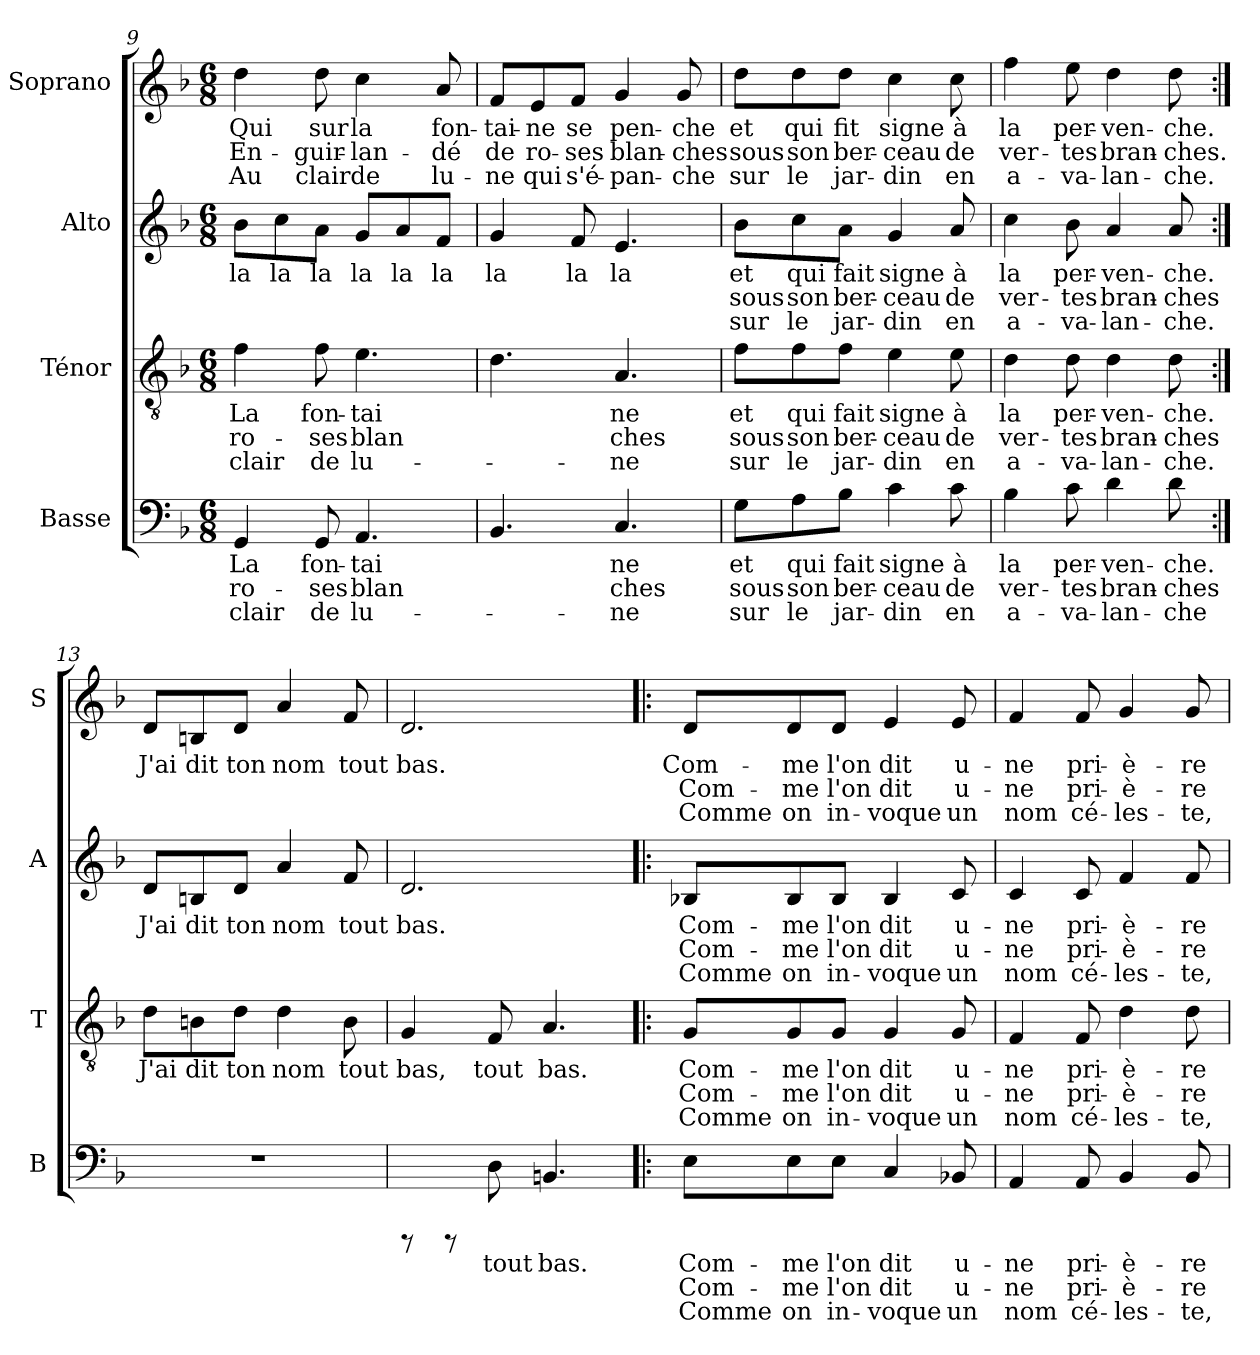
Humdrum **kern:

**kern	**text	**text	**text	**kern	**text	**text	**text	**kern	**text	**text	**text	**kern	**text	**text	**text
*part4	*part4	*part4	*part4	*part3	*part3	*part3	*part3	*part2	*part2	*part2	*part2	*part1	*part1	*part1	*part1
*staff4	*staff4	*staff4	*staff4	*staff3	*staff3	*staff3	*staff3	*staff2	*staff2	*staff2	*staff2	*staff1	*staff1	*staff1	*staff1
*I"Basse	*	*	*	*I"Ténor	*	*	*	*I"Alto	*	*	*	*I"Soprano	*	*	*
*I'B	*	*	*	*I'T	*	*	*	*I'A	*	*	*	*I'S	*	*	*
*clefF4	*	*	*	*clefGv2	*	*	*	*clefG2	*	*	*	*clefG2	*	*	*
*k[b-]	*	*	*	*k[b-]	*	*	*	*k[b-]	*	*	*	*k[b-]	*	*	*
*F:	*	*	*	*F:	*	*	*	*F:	*	*	*	*F:	*	*	*
*M6/8	*	*	*	*M6/8	*	*	*	*M6/8	*	*	*	*M6/8	*	*	*
=9	=9	=9	=9	=9	=9	=9	=9	=9	=9	=9	=9	=9	=9	=9	=9
!	!LO:LY:b:cj	!LO:LY:b:cj	!LO:LY:b:cj	!	!LO:LY:b:cj	!LO:LY:b:cj	!LO:LY:b:cj	!	!LO:LY:b:cj	!	!	!	!LO:LY:b:cj	!LO:LY:b:cj	!LO:LY:b:cj
4GG/	La	ro-	-clair	4f\	La	ro-	-clair	8b-\L	la	.	.	4dd\	Qui	En-	-Au
!	!	!	!	!	!	!	!	!	!LO:LY:b:cj	!	!	!	!	!	!
.	.	.	.	.	.	.	.	8cc\	la	.	.	.	.	.	.
!	!LO:LY:b:cj	!LO:LY:b:cj	!LO:LY:b:cj	!	!LO:LY:b:cj	!LO:LY:b:cj	!LO:LY:b:cj	!	!LO:LY:b:cj	!	!	!	!LO:LY:b:cj	!LO:LY:b:cj	!LO:LY:b:cj
8GG/	fon-	-ses	de	8f\	fon-	-ses	de	8a\J	la	.	.	8dd\	sur	guir-	-clair
!	!LO:LY:b:cj	!LO:LY:b:cj	!LO:LY:b:cj	!	!LO:LY:b:cj	!LO:LY:b:cj	!LO:LY:b:cj	!	!LO:LY:b:cj	!	!	!	!LO:LY:b:cj	!LO:LY:b:cj	!LO:LY:b:cj
4.AA/	tai-	-blan-	-lu-	4.e\	tai-	-blan-	-lu-	8g/L	la	.	.	4cc\	la	lan-	-de
!	!	!	!	!	!	!	!	!	!LO:LY:b:cj	!	!	!	!	!	!
.	.	.	.	.	.	.	.	8a/	la	.	.	.	.	.	.
!	!	!	!	!	!	!	!	!	!LO:LY:b:cj	!	!	!	!LO:LY:b:cj	!LO:LY:b:cj	!LO:LY:b:cj
.	.	.	.	.	.	.	.	8f/J	la	.	.	8a/	fon-	-dé	lu-
!!LO:PB:g=z
=10	=10	=10	=10	=10	=10	=10	=10	=10	=10	=10	=10	=10	=10	=10	=10
!	!LO:LY:b:cj	!LO:LY:b:cj	!LO:LY:b:cj	!	!LO:LY:b:cj	!LO:LY:b:cj	!LO:LY:b:cj	!	!LO:LY:b:cj	!	!	!	!LO:LY:b:cj	!LO:LY:b:cj	!LO:LY:b:cj
4.BB-/	--	-	.	4.d\	--	-	.	4g/	la	.	.	8f/L	-tai-	-de	ne
!	!	!	!	!	!	!	!	!	!	!	!	!	!LO:LY:b:cj	!LO:LY:b:cj	!LO:LY:b:cj
.	.	.	.	.	.	.	.	.	.	.	.	8e/	ne	ro-	-qui
!	!	!	!	!	!	!	!	!	!LO:LY:b:cj	!	!	!	!LO:LY:b:cj	!LO:LY:b:cj	!LO:LY:b:cj
.	.	.	.	.	.	.	.	8f/	la	.	.	8f/J	se	ses	s'é-
!	!LO:LY:b:cj	!LO:LY:b:cj	!LO:LY:b:cj	!	!LO:LY:b:cj	!LO:LY:b:cj	!LO:LY:b:cj	!	!LO:LY:b:cj	!	!	!	!LO:LY:b:cj	!LO:LY:b:cj	!LO:LY:b:cj
4.C/	ne	ches	ne	4.A/	ne	ches	ne	4.e/	la	.	.	4g/	-pen-	-blan-	-pan-
!	!	!	!	!	!	!	!	!	!	!	!	!	!LO:LY:b:cj	!LO:LY:b:cj	!LO:LY:b:cj
.	.	.	.	.	.	.	.	.	.	.	.	8g/	-che	ches	che
=11	=11	=11	=11	=11	=11	=11	=11	=11	=11	=11	=11	=11	=11	=11	=11
!	!LO:LY:b:cj	!LO:LY:b:cj	!LO:LY:b:cj	!	!LO:LY:b:cj	!LO:LY:b:cj	!LO:LY:b:cj	!	!LO:LY:b:cj	!LO:LY:b:cj	!LO:LY:b:cj	!	!LO:LY:b:cj	!LO:LY:b:cj	!LO:LY:b:cj
8G\L	et	sous	sur	8f\L	et	sous	sur	8b-\L	et	sous	sur	8dd\L	et	sous	sur
!	!LO:LY:b:cj	!LO:LY:b:cj	!LO:LY:b:cj	!	!LO:LY:b:cj	!LO:LY:b:cj	!LO:LY:b:cj	!	!LO:LY:b:cj	!LO:LY:b:cj	!LO:LY:b:cj	!	!LO:LY:b:cj	!LO:LY:b:cj	!LO:LY:b:cj
8A\	qui	son	le	8f\	qui	son	le	8cc\	qui	son	le	8dd\	qui	son	le
!	!LO:LY:b:cj	!LO:LY:b:cj	!LO:LY:b:cj	!	!LO:LY:b:cj	!LO:LY:b:cj	!LO:LY:b:cj	!	!LO:LY:b:cj	!LO:LY:b:cj	!LO:LY:b:cj	!	!LO:LY:b:cj	!LO:LY:b:cj	!LO:LY:b:cj
8B-\J	fait	ber-	-jar-	8f\J	fait	ber-	-jar-	8a\J	fait	ber-	-jar-	8dd\J	fit	ber-	-jar-
!	!LO:LY:b:cj	!LO:LY:b:cj	!LO:LY:b:cj	!	!LO:LY:b:cj	!LO:LY:b:cj	!LO:LY:b:cj	!	!LO:LY:b:cj	!LO:LY:b:cj	!LO:LY:b:cj	!	!LO:LY:b:cj	!LO:LY:b:cj	!LO:LY:b:cj
4c\	-signe	ceau	din	4e\	-signe	ceau	din	4g/	-signe	ceau	din	4cc\	-signe	ceau	din
!	!LO:LY:b:cj	!LO:LY:b:cj	!LO:LY:b:cj	!	!LO:LY:b:cj	!LO:LY:b:cj	!LO:LY:b:cj	!	!LO:LY:b:cj	!LO:LY:b:cj	!LO:LY:b:cj	!	!LO:LY:b:cj	!LO:LY:b:cj	!LO:LY:b:cj
8c\	à	de	en	8e\	à	de	en	8a/	à	de	en	8cc\	à	de	en
=12	=12	=12	=12	=12	=12	=12	=12	=12	=12	=12	=12	=12	=12	=12	=12
!	!LO:LY:b:cj	!LO:LY:b:cj	!LO:LY:b:cj	!	!LO:LY:b:cj	!LO:LY:b:cj	!LO:LY:b:cj	!	!LO:LY:b:cj	!LO:LY:b:cj	!LO:LY:b:cj	!	!LO:LY:b:cj	!LO:LY:b:cj	!LO:LY:b:cj
4B-\	la	ver-	-a-	4d\	la	ver-	-a-	4cc\	la	ver-	-a-	4ff\	la	ver-	-a-
!	!LO:LY:b:cj	!LO:LY:b:cj	!LO:LY:b:cj	!	!LO:LY:b:cj	!LO:LY:b:cj	!LO:LY:b:cj	!	!LO:LY:b:cj	!LO:LY:b:cj	!LO:LY:b:cj	!	!LO:LY:b:cj	!LO:LY:b:cj	!LO:LY:b:cj
8c\	-per-	-tes	va-	8d\	-per-	-tes	va-	8b-\	-per-	-tes	va-	8ee\	-per-	-tes	va-
!	!LO:LY:b:cj	!LO:LY:b:cj	!LO:LY:b:cj	!	!LO:LY:b:cj	!LO:LY:b:cj	!LO:LY:b:cj	!	!LO:LY:b:cj	!LO:LY:b:cj	!LO:LY:b:cj	!	!LO:LY:b:cj	!LO:LY:b:cj	!LO:LY:b:cj
4d\	-ven-	-bran-	-lan-	4d\	-ven-	-bran-	-lan-	4a/	-ven-	-bran-	-lan-	4dd\	-ven-	-bran-	-lan-
!	!LO:LY:b:cj	!LO:LY:b:cj	!LO:LY:b:cj	!	!LO:LY:b:cj	!LO:LY:b:cj	!LO:LY:b:cj	!	!LO:LY:b:cj	!LO:LY:b:cj	!LO:LY:b:cj	!	!LO:LY:b:cj	!LO:LY:b:cj	!LO:LY:b:cj
8d\	-che.	ches	che	8d\	-che.	ches	che.	8a/	-che.	ches	che.	8dd\	-che.	ches.	che.
=13:|!	=13:|!	=13:|!	=13:|!	=13:|!	=13:|!	=13:|!	=13:|!	=13:|!	=13:|!	=13:|!	=13:|!	=13:|!	=13:|!	=13:|!	=13:|!
!	!	!	!	!	!LO:LY:b:cj	!	!	!	!LO:LY:b:cj	!	!	!	!LO:LY:b:cj	!	!
2.r	.	.	.	8d\L	J'ai	.	.	8d/L	J'ai	.	.	8d/L	J'ai	.	.
!	!	!	!	!	!LO:LY:b:cj	!	!	!	!LO:LY:b:cj	!	!	!	!LO:LY:b:cj	!	!
.	.	.	.	8Bn\	dit	.	.	8Bn/	dit	.	.	8Bn/	dit	.	.
!	!	!	!	!	!LO:LY:b:cj	!	!	!	!LO:LY:b:cj	!	!	!	!LO:LY:b:cj	!	!
.	.	.	.	8d\J	ton	.	.	8d/J	ton	.	.	8d/J	ton	.	.
!	!	!	!	!	!LO:LY:b:cj	!	!	!	!LO:LY:b:cj	!	!	!	!LO:LY:b:cj	!	!
.	.	.	.	4d\	nom	.	.	4a/	nom	.	.	4a/	nom	.	.
!	!	!	!	!	!LO:LY:b:cj	!	!	!	!LO:LY:b:cj	!	!	!	!LO:LY:b:cj	!	!
.	.	.	.	8B\	tout	.	.	8f/	tout	.	.	8f/	tout	.	.
=14	=14	=14	=14	=14	=14	=14	=14	=14	=14	=14	=14	=14	=14	=14	=14
!	!	!	!	!	!LO:LY:b:cj	!	!	!	!LO:LY:b:cj	!	!	!	!LO:LY:b:cj	!	!
8rCCC	.	.	.	4G/	bas,	.	.	2.d/	bas.	.	.	2.d/	bas.	.	.
8rCCC	.	.	.	.	.	.	.	.	.	.	.	.	.	.	.
!	!LO:LY:b:cj	!	!	!	!LO:LY:b:cj	!	!	!	!	!	!	!	!	!	!
8D\	tout	.	.	8F/	tout	.	.	.	.	.	.	.	.	.	.
!	!LO:LY:b:cj	!	!	!	!LO:LY:b:cj	!	!	!	!	!	!	!	!	!	!
4.BBn/	bas.	.	.	4.A/	bas.	.	.	.	.	.	.	.	.	.	.
!!LO:LB:g=z
=15!|:	=15!|:	=15!|:	=15!|:	=15!|:	=15!|:	=15!|:	=15!|:	=15!|:	=15!|:	=15!|:	=15!|:	=15!|:	=15!|:	=15!|:	=15!|:
!	!LO:LY:b:cj	!LO:LY:b:cj	!LO:LY:b:cj	!	!LO:LY:b:cj	!LO:LY:b:cj	!LO:LY:b:cj	!	!LO:LY:b:cj	!LO:LY:b:cj	!LO:LY:b:cj	!	!LO:LY:b:cj	!LO:LY:b:cj	!LO:LY:b:cj
8E\L	Com-	-Com-	-Comme	8G/L	Com-	-Com-	-Comme	8B-X/L	Com-	-Com-	-Comme	8d/L	Com-	-Com-	-Comme
!	!LO:LY:b:cj	!LO:LY:b:cj	!LO:LY:b:cj	!	!LO:LY:b:cj	!LO:LY:b:cj	!LO:LY:b:cj	!	!LO:LY:b:cj	!LO:LY:b:cj	!LO:LY:b:cj	!	!LO:LY:b:cj	!LO:LY:b:cj	!LO:LY:b:cj
8E\	me	me	on	8G/	me	me	on	8B-/	me	me	on	8d/	me	me	on
!	!LO:LY:b:cj	!LO:LY:b:cj	!LO:LY:b:cj	!	!LO:LY:b:cj	!LO:LY:b:cj	!LO:LY:b:cj	!	!LO:LY:b:cj	!LO:LY:b:cj	!LO:LY:b:cj	!	!LO:LY:b:cj	!LO:LY:b:cj	!LO:LY:b:cj
8E\J	l'on	l'on	in-	8G/J	l'on	l'on	in-	8B-/J	l'on	l'on	in-	8d/J	l'on	l'on	in-
!	!LO:LY:b:cj	!LO:LY:b:cj	!LO:LY:b:cj	!	!LO:LY:b:cj	!LO:LY:b:cj	!LO:LY:b:cj	!	!LO:LY:b:cj	!LO:LY:b:cj	!LO:LY:b:cj	!	!LO:LY:b:cj	!LO:LY:b:cj	!LO:LY:b:cj
4C/	-dit	dit	voque	4G/	-dit	dit	voque	4B-/	-dit	dit	voque	4e/	-dit	dit	voque
!	!LO:LY:b:cj	!LO:LY:b:cj	!LO:LY:b:cj	!	!LO:LY:b:cj	!LO:LY:b:cj	!LO:LY:b:cj	!	!LO:LY:b:cj	!LO:LY:b:cj	!LO:LY:b:cj	!	!LO:LY:b:cj	!LO:LY:b:cj	!LO:LY:b:cj
8BB-X/	u-	-u-	-un	8G/	u-	-u-	-un	8c/	u-	-u-	-un	8e/	u-	-u-	-un
=16	=16	=16	=16	=16	=16	=16	=16	=16	=16	=16	=16	=16	=16	=16	=16
!	!LO:LY:b:cj	!LO:LY:b:cj	!LO:LY:b:cj	!	!LO:LY:b:cj	!LO:LY:b:cj	!LO:LY:b:cj	!	!LO:LY:b:cj	!LO:LY:b:cj	!LO:LY:b:cj	!	!LO:LY:b:cj	!LO:LY:b:cj	!LO:LY:b:cj
4AA/	ne	ne	nom	4F/	ne	ne	nom	4c/	ne	ne	nom	4f/	ne	ne	nom
!	!LO:LY:b:cj	!LO:LY:b:cj	!LO:LY:b:cj	!	!LO:LY:b:cj	!LO:LY:b:cj	!LO:LY:b:cj	!	!LO:LY:b:cj	!LO:LY:b:cj	!LO:LY:b:cj	!	!LO:LY:b:cj	!LO:LY:b:cj	!LO:LY:b:cj
8AA/	pri-	-pri-	-cé-	8F/	pri-	-pri-	-cé-	8c/	pri-	-pri-	-cé-	8f/	pri-	-pri-	-cé-
!	!LO:LY:b:cj	!LO:LY:b:cj	!LO:LY:b:cj	!	!LO:LY:b:cj	!LO:LY:b:cj	!LO:LY:b:cj	!	!LO:LY:b:cj	!LO:LY:b:cj	!LO:LY:b:cj	!	!LO:LY:b:cj	!LO:LY:b:cj	!LO:LY:b:cj
4BB-/	-è-	-è-	-les-	4d\	-è-	-è-	-les-	4f/	-è-	-è-	-les-	4g/	-è-	-è-	-les-
!	!LO:LY:b:cj	!LO:LY:b:cj	!LO:LY:b:cj	!	!LO:LY:b:cj	!LO:LY:b:cj	!LO:LY:b:cj	!	!LO:LY:b:cj	!LO:LY:b:cj	!LO:LY:b:cj	!	!LO:LY:b:cj	!LO:LY:b:cj	!LO:LY:b:cj
8BB-/	-re	re	te,	8d\	-re	re	te,	8f/	-re	re	te,	8g/	-re	re	te,
=	=	=	=	=	=	=	=	=	=	=	=	=	=	=	=
*-	*-	*-	*-	*-	*-	*-	*-	*-	*-	*-	*-	*-	*-	*-	*-
